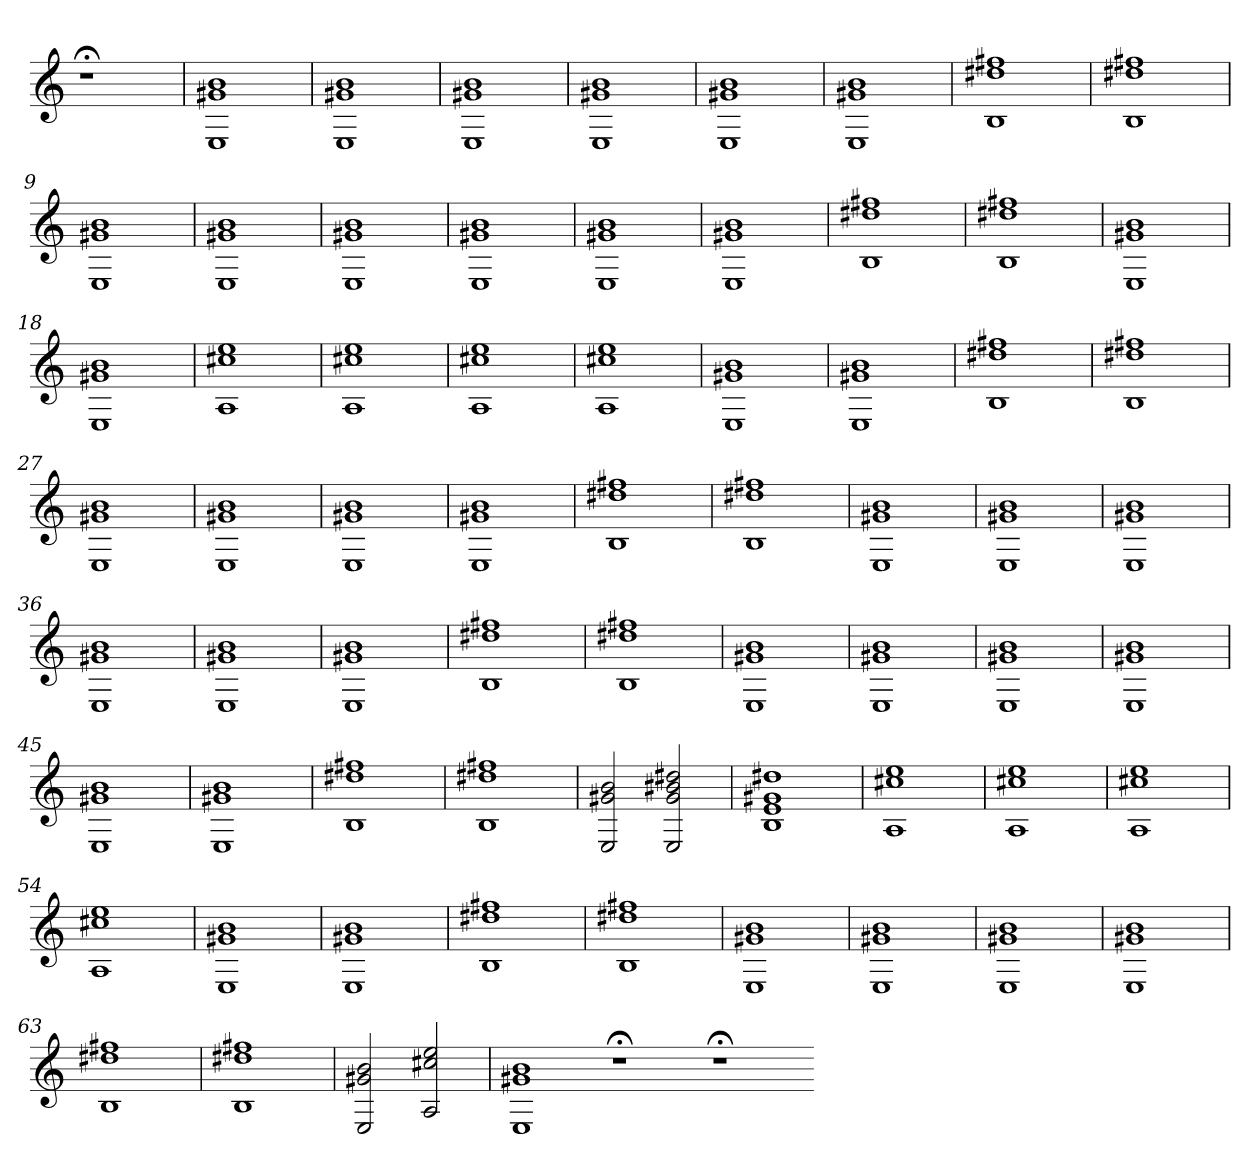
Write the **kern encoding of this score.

**kern
*part1
*staff1
=
1r;<
=1
1E 1g#X 1b
=2
1E 1g#X 1b
=3
1E 1g#X 1b
=4
1E 1g#X 1b
=5
1E 1g#X 1b
=6
1E 1g#X 1b
=7
1B 1dd#X 1ff#X
=8
1B 1dd#X 1ff#X
=9
1E 1g#X 1b
=10
1E 1g#X 1b
=11
1E 1g#X 1b
=12
1E 1g#X 1b
=13
1E 1g#X 1b
=14
1E 1g#X 1b
=15
1B 1dd#X 1ff#X
=16
1B 1dd#X 1ff#X
=17
1E 1g#X 1b
=18
1E 1g#X 1b
=19
1A 1cc#X 1ee
=20
1A 1cc#X 1ee
=21
1A 1cc#X 1ee
=22
1A 1cc#X 1ee
=23
1E 1g#X 1b
=24
1E 1g#X 1b
=25
1B 1dd#X 1ff#X
=26
1B 1dd#X 1ff#X
=27
1E 1g#X 1b
=28
1E 1g#X 1b
=29
1E 1g#X 1b
=30
1E 1g#X 1b
=31
1B 1dd#X 1ff#X
=32
1B 1dd#X 1ff#X
=33
1E 1g#X 1b
=34
1E 1g#X 1b
=35
1E 1g#X 1b
=36
1E 1g#X 1b
=37
1E 1g#X 1b
=38
1E 1g#X 1b
=39
1B 1dd#X 1ff#X
=40
1B 1dd#X 1ff#X
=41
1E 1g#X 1b
=42
1E 1g#X 1b
=43
1E 1g#X 1b
=44
1E 1g#X 1b
=45
1E 1g#X 1b
=46
1E 1g#X 1b
=47
1B 1dd#X 1ff#X
=48
1B 1dd#X 1ff#X
=49
2E 2g#X 2b
2E 2g# 2b#X 2dd#X
=50
1B 1e 1g#X 1dd#X
=51
1A 1cc#X 1ee
=52
1A 1cc#X 1ee
=53
1A 1cc#X 1ee
=54
1A 1cc#X 1ee
=55
1E 1g#X 1b
=56
1E 1g#X 1b
=57
1B 1dd#X 1ff#X
=58
1B 1dd#X 1ff#X
=59
1E 1g#X 1b
=60
1E 1g#X 1b
=61
1E 1g#X 1b
=62
1E 1g#X 1b
=63
1B 1dd#X 1ff#X
=64
1B 1dd#X 1ff#X
=65
2E 2g#X 2b
2A 2cc#X 2ee
=66
1E 1g#X 1b
1r;<
1r;<
=-
*-
